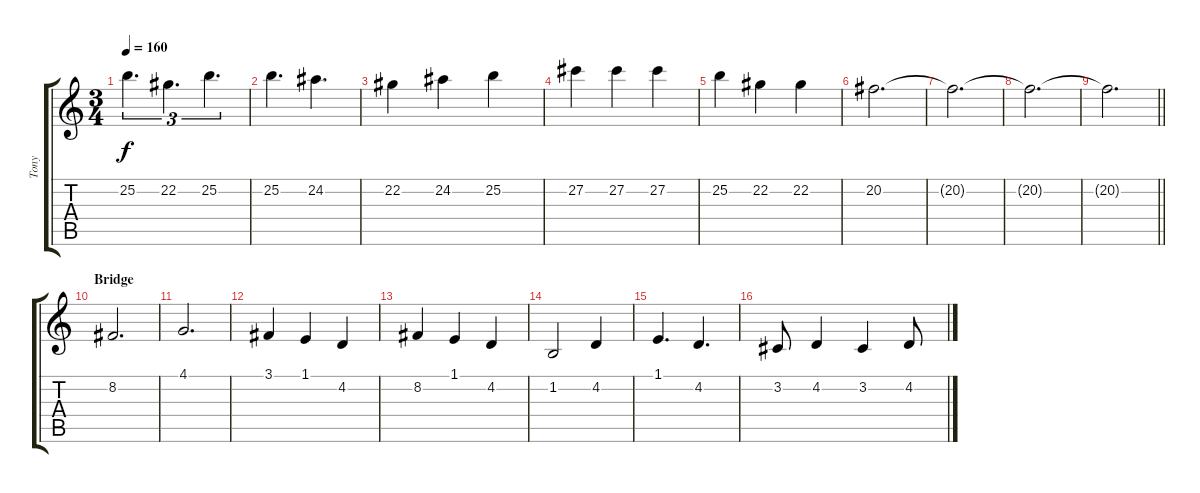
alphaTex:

\track ("Tony" "Tony") {instrument pad1newage}
\staff {score tabs}
\tuning (Eb4 Bb3 Gb3 Db3 Ab2 Eb2) {hide}
\ts (3 4)
\tempo 160
\clef g2
\ks c
25.2.4{d tu (3 2) dy f} 22.2.4{d tu (3 2)} 25.2.4{d tu (3 2)} |
25.2.4{d} 24.2.4{d} |
22.2.4 24.2.4 25.2.4 |
27.2.4 27.2.4 27.2.4 |
25.2.4 22.2.4 22.2.4 |
20.2.2{d} |
20.2{t}.2{d} |
20.2{t}.2{d} |
\barLineRight lightlight
20.2{t}.2{d} |
\section ("" "Bridge")
8.2.2{d} |
4.1.2{d} |
3.1.4 1.1.4 4.2.4 |
8.2.4 1.1.4 4.2.4 |
1.2.2 4.2.4 |
1.1.4{d} 4.2.4{d} |
3.2.8 4.2.4 3.2.4 4.2.8
